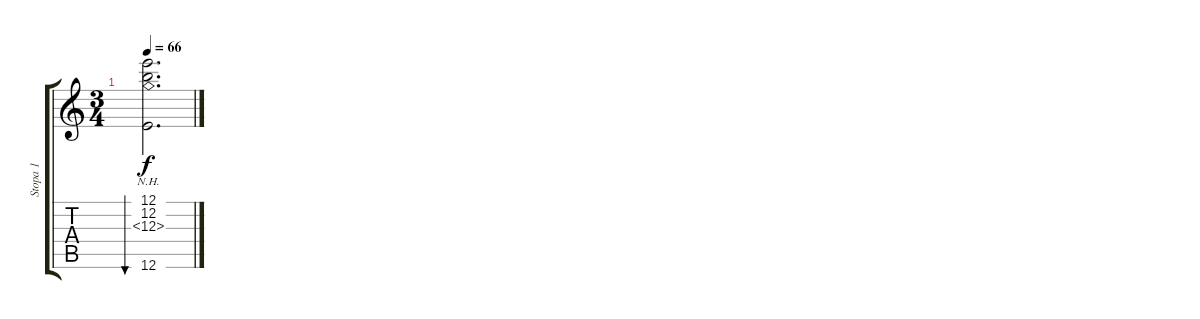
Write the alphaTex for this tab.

\track ("Stopa 1" "Stopa 1") {instrument acousticguitarnylon}
\staff {score tabs}
\tuning (E4 B3 G3 D3 A2 E2) {hide}
\ts (3 4)
\tempo 66
\clef g2
\ks c
(12.1 12.2 12.3{nh} 12.6).2{d bu 60 dy f}
